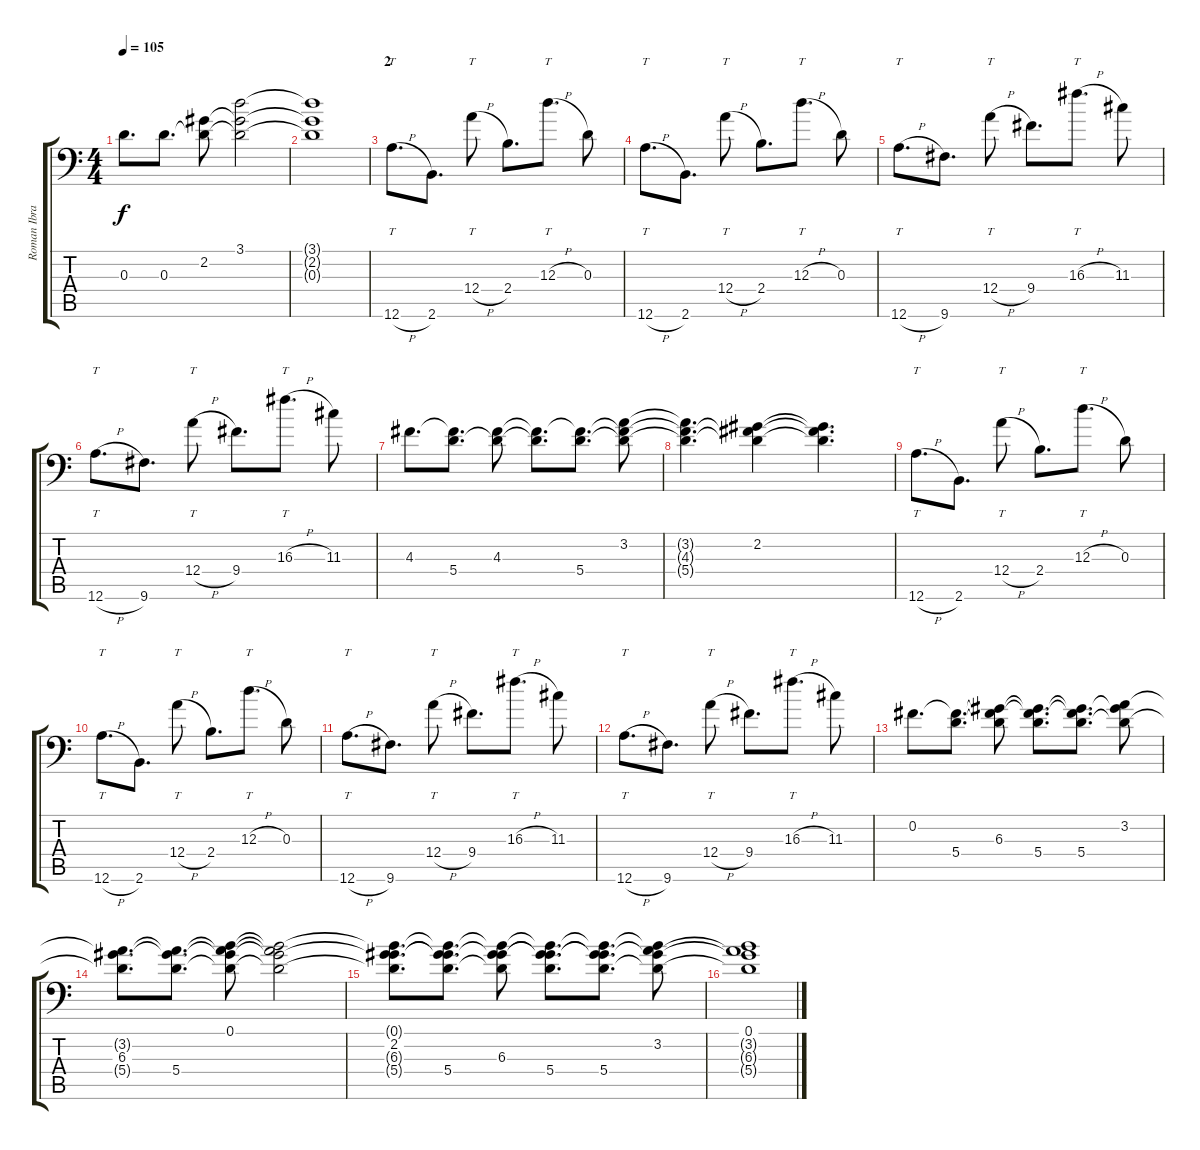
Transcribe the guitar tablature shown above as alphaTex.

\track ("Roman Ibramkhalilov C.G." "Roman Ibra") {instrument electricguitarclean}
\staff {score tabs}
\tuning (B3 Gb3 D3 A2 E2 A1) {hide}
\ts (4 4)
\tempo 105
\clef f4
\ks c
0.3.8{d dy f} 0.3.8{d} (2.2 0.3{t}).8 (3.1 2.2{t} 0.3{t}).2 |
(3.1{t} 2.2{t} 0.3{t}).1 |
\section ("" "2")
12.6{h}.8{tt d} 2.6.8{d} 12.4{h}.8{tt} 2.4.8{d} 12.3{h}.8{tt d} 0.3.8 |
12.6{h}.8{tt d} 2.6.8{d} 12.4{h}.8{tt} 2.4.8{d} 12.3{h}.8{tt d} 0.3.8 |
12.6{h}.8{tt d} 9.6.8{d} 12.4{h}.8{tt} 9.4.8{d} 16.3{h}.8{tt d} 11.3.8 |
12.6{h}.8{tt d} 9.6.8{d} 12.4{h}.8{tt} 9.4.8{d} 16.3{h}.8{tt d} 11.3.8 |
4.3.8{d} (4.3{t} 5.4).8{d} (4.3 5.4{t}).8 (4.3{t} 5.4{t}).8{d} (4.3{t} 5.4).8{d} (3.2 4.3{t} 5.4{t}).8 |
(3.2{t} 4.3{t} 5.4{t}).4{d} (2.2 4.3{t} 5.4{t}).4 (2.2{t} 4.3{t} 5.4{t}).4{d} |
12.6{h}.8{tt d} 2.6.8{d} 12.4{h}.8{tt} 2.4.8{d} 12.3{h}.8{tt d} 0.3.8 |
12.6{h}.8{tt d} 2.6.8{d} 12.4{h}.8{tt} 2.4.8{d} 12.3{h}.8{tt d} 0.3.8 |
12.6{h}.8{tt d} 9.6.8{d} 12.4{h}.8{tt} 9.4.8{d} 16.3{h}.8{tt d} 11.3.8 |
12.6{h}.8{tt d} 9.6.8{d} 12.4{h}.8{tt} 9.4.8{d} 16.3{h}.8{tt d} 11.3.8 |
0.2.8{d} (0.2{t} 5.4).8{d} (0.2{t} 6.3 5.4{t}).8 (0.2{t} 6.3{t} 5.4).8{d} (0.2{t} 6.3{t} 5.4).8{d} (3.2 6.3{t} 5.4{t}).8 |
(3.2{t} 6.3 5.4{t}).8{d} (3.2{t} 6.3{t} 5.4).8{d} (0.1 3.2{t} 6.3{t} 5.4{t}).8 (0.1{t} 3.2{t} 6.3{t} 5.4{t}).2 |
(0.1{t} 2.2 6.3{t} 5.4{t}).8{d} (0.1{t} 2.2{t} 6.3{t} 5.4).8{d} (0.1{t} 2.2{t} 6.3 5.4{t}).8 (0.1{t} 2.2{t} 6.3{t} 5.4).8{d} (0.1{t} 2.2{t} 6.3{t} 5.4).8{d} (0.1{t} 3.2 6.3{t} 5.4{t}).8 |
(0.1 3.2{t} 6.3{t} 5.4{t}).1
